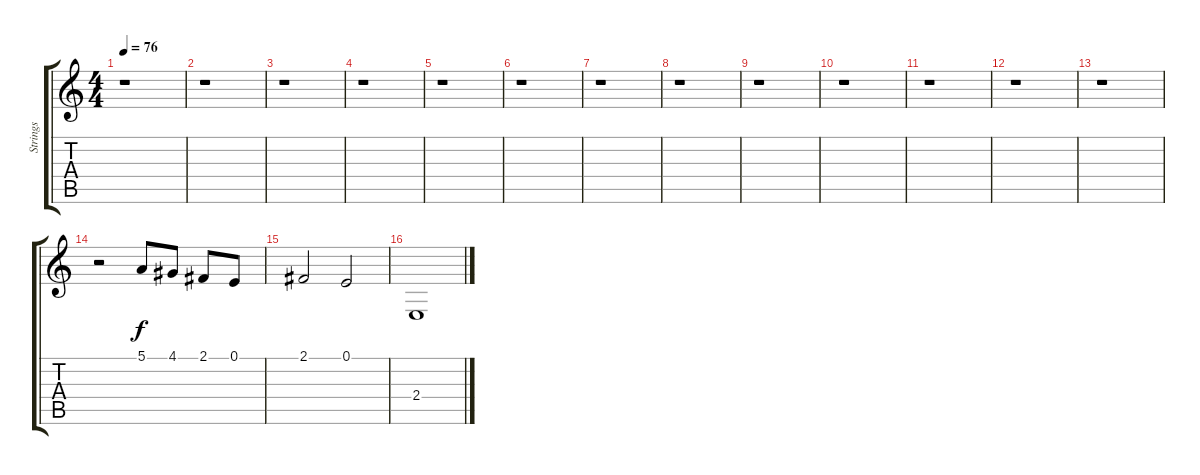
\track ("Strings" "Strings") {instrument stringensemble2}
\staff {score tabs}
\tuning (E4 B3 G3 D3 A2 E2) {hide}
\ts (4 4)
\tempo 76
\clef g2
\ks c
r.1{dy f} |
r.1 |
r.1 |
r.1 |
r.1 |
r.1 |
r.1 |
r.1 |
r.1 |
r.1 |
r.1 |
r.1 |
r.1 |
r.2 5.1.8 4.1.8 2.1.8 0.1.8 |
2.1.2 0.1.2 |
2.4.1
